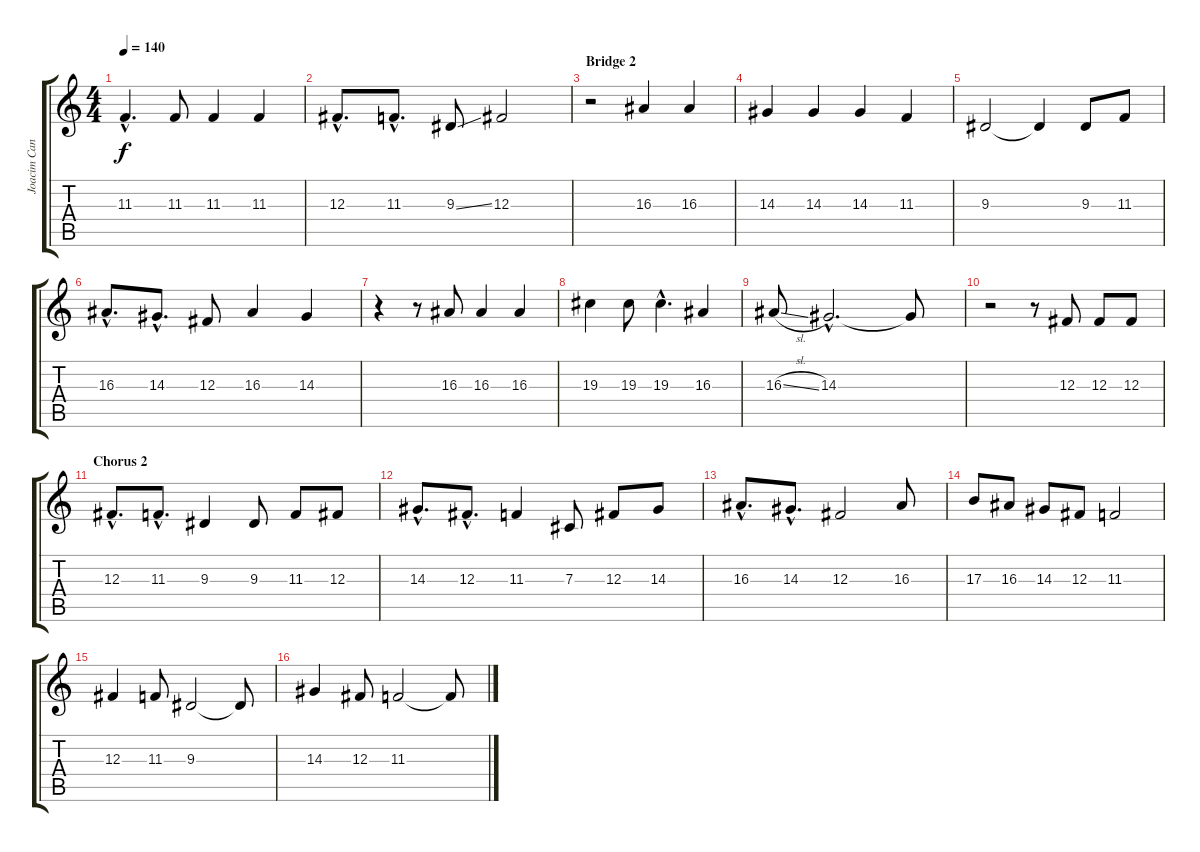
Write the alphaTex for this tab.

\track ("Joacim Cans :: Vocals" "Joacim Can") {instrument accordion}
\staff {score tabs}
\tuning (Eb4 Bb3 Gb3 Db3 Ab2 Eb2) {hide}
\ts (4 4)
\tempo 140
\clef g2
\ks c
11.3{hac}.4{d dy f} 11.3.8 11.3.4 11.3.4 |
12.3{hac}.8{d} 11.3{hac}.8{d} 9.3{ss}.8 12.3.2 |
\section ("" "Bridge 2")
r.2 16.3.4 16.3.4 |
14.3.4 14.3.4 14.3.4 11.3.4 |
9.3.2 9.3{t}.4 9.3.8 11.3.8 |
16.3{hac}.8{d} 14.3{hac}.8{d} 12.3.8 16.3.4 14.3.4 |
r.4 r.8 16.3.8 16.3.4 16.3.4 |
19.3.4 19.3.8 19.3{hac}.4{d} 16.3.4 |
16.3{sl}.8 14.3{hac}.2{d} 14.3{t}.8 |
r.2 r.8 12.3.8 12.3.8 12.3.8 |
\section ("" "Chorus 2")
12.3{hac}.8{d} 11.3{hac}.8{d} 9.3.4 9.3.8 11.3.8 12.3.8 |
14.3{hac}.8{d} 12.3{hac}.8{d} 11.3.4 7.3.8 12.3.8 14.3.8 |
16.3{hac}.8{d} 14.3{hac}.8{d} 12.3.2 16.3.8 |
17.3.8 16.3.8 14.3.8 12.3.8 11.3.2 |
12.3.4 11.3.8 9.3.2 9.3{t}.8 |
14.3.4 12.3.8 11.3.2 11.3{t}.8
